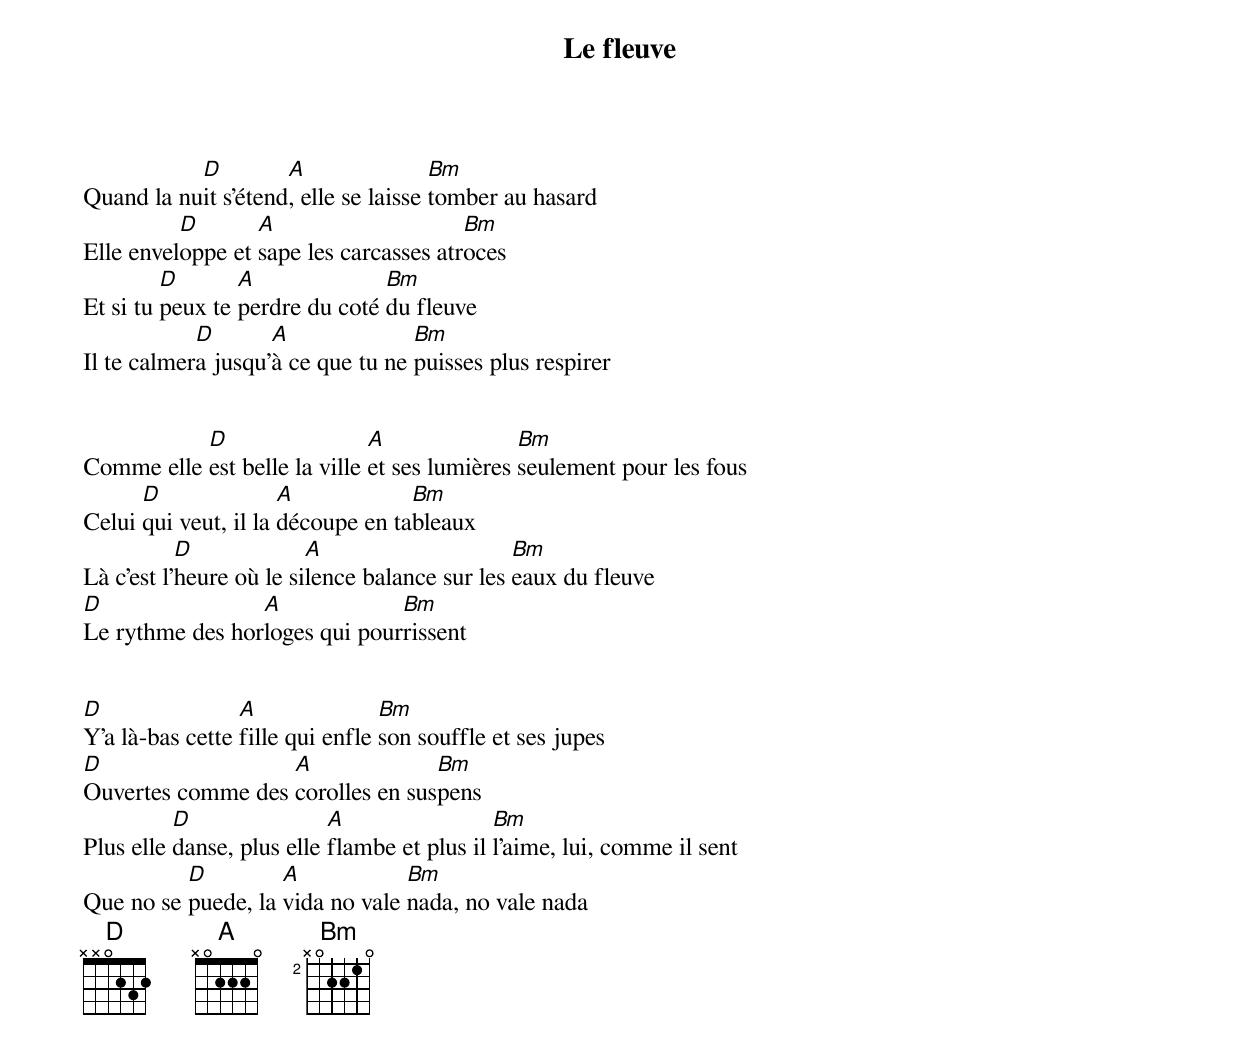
{title: Le fleuve}
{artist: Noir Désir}
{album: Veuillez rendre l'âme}
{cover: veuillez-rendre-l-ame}
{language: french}
{columns: 1}
{define: Bm base-fret 2 frets X 0 2 2 1 0}
{define: D frets X X 0 2 3 2}
{define: A frets X 0 2 2 2 0}

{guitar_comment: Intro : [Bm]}


Quand la nu[D]it s'étend[A], elle se laisse [Bm]tomber au hasard
Elle envel[D]oppe et [A]sape les carcasses atr[Bm]oces
Et si tu [D]peux te [A]perdre du coté [Bm]du fleuve
Il te calmer[D]a jusqu'[A]à ce que tu ne [Bm]puisses plus respirer


Comme elle [D]est belle la ville [A]et ses lumières [Bm]seulement pour les fous
Celui [D]qui veut, il la [A]découpe en ta[Bm]bleaux
Là c'est l'[D]heure où le si[A]lence balance sur les [Bm]eaux du fleuve
[D]Le rythme des hor[A]loges qui pour[Bm]rissent


[D]Y'a là-bas cette [A]fille qui enfle [Bm]son souffle et ses jupes
[D]Ouvertes comme des [A]corolles en sus[Bm]pens
Plus elle [D]danse, plus elle [A]flambe et plus il [Bm]l'aime, lui, comme il sent
Que no se [D]puede, la [A]vida no vale [Bm]nada, no vale nada
